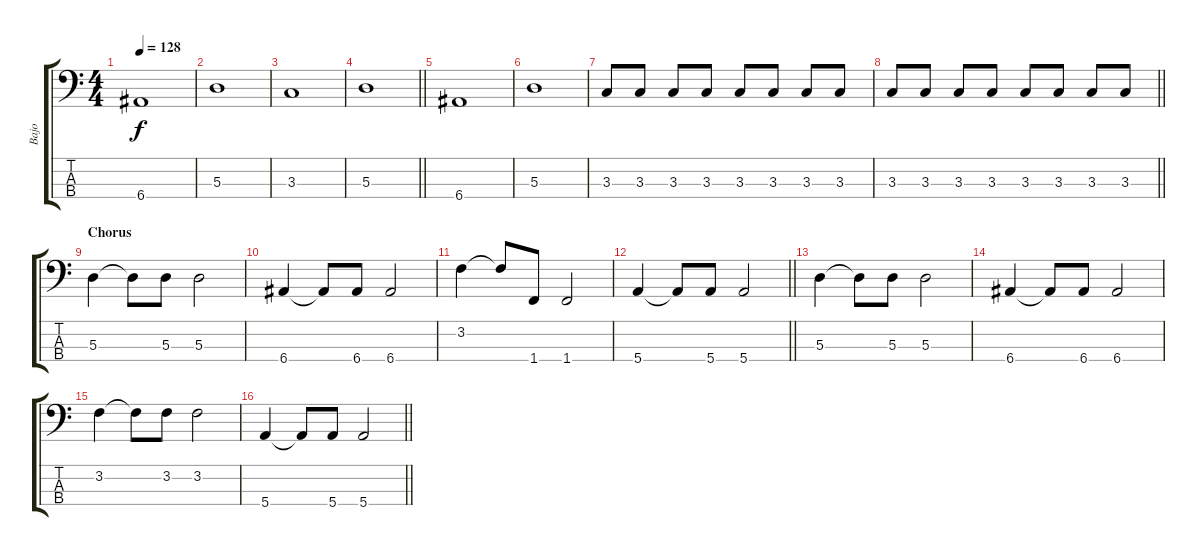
\track ("Bajo" "Bajo") {instrument electricbassfinger}
\staff {score tabs}
\tuning (G2 D2 A1 E1) {hide}
\ts (4 4)
\tempo 128
\clef f4
\ks c
6.4.1{dy f} |
5.3.1 |
3.3.1 |
\barLineRight lightlight
5.3.1 |
6.4.1 |
5.3.1 |
3.3.8 3.3.8 3.3.8 3.3.8 3.3.8 3.3.8 3.3.8 3.3.8 |
\barLineRight lightlight
3.3.8 3.3.8 3.3.8 3.3.8 3.3.8 3.3.8 3.3.8 3.3.8 |
\section ("" "Chorus")
5.3.4 5.3{t}.8 5.3.8 5.3.2 |
6.4.4 6.4{t}.8 6.4.8 6.4.2 |
3.2.4 3.2{t}.8 1.4.8 1.4.2 |
\barLineRight lightlight
5.4.4 5.4{t}.8 5.4.8 5.4.2 |
5.3.4 5.3{t}.8 5.3.8 5.3.2 |
6.4.4 6.4{t}.8 6.4.8 6.4.2 |
3.2.4 3.2{t}.8 3.2.8 3.2.2 |
\barLineRight lightlight
5.4.4 5.4{t}.8 5.4.8 5.4.2
